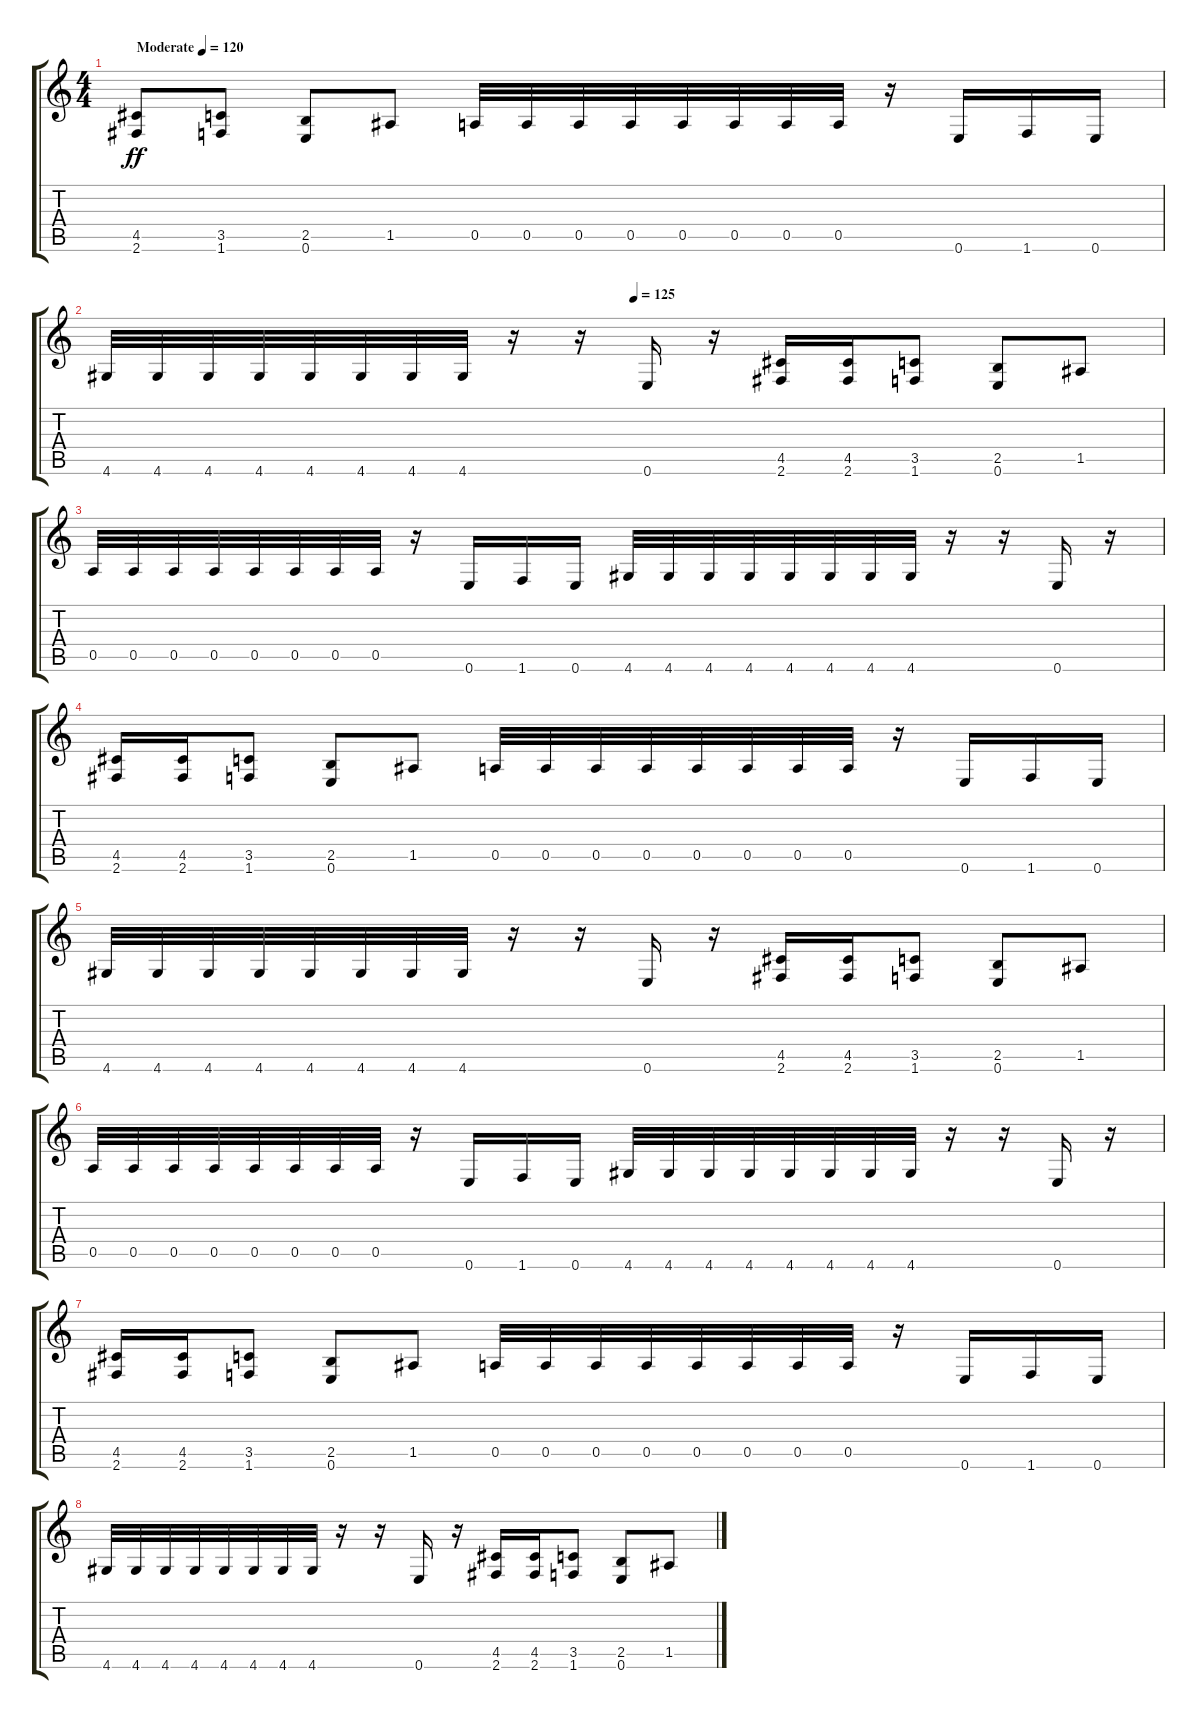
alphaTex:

\track "" {instrument distortionguitar}
\staff {score tabs}
\tuning (E4 B3 G3 D3 A2 E2) {hide}
\ts (4 4)
\tempo (120 "Moderate")
\clef g2
\ks c
(4.5 2.6).8{dy ff instrument distortionguitar} (3.5 1.6).8 (2.5 0.6).8 1.5.8 0.5.32 0.5.32 0.5.32 0.5.32 0.5.32 0.5.32 0.5.32 0.5.32 r.16 0.6.16 1.6.16 0.6.16 |
\tempo (125 0.5)
4.6.32 4.6.32 4.6.32 4.6.32 4.6.32 4.6.32 4.6.32 4.6.32 r.16 r.16 0.6.16 r.16 (4.5 2.6).16 (4.5 2.6).16 (3.5 1.6).8 (2.5 0.6).8 1.5.8 |
0.5.32 0.5.32 0.5.32 0.5.32 0.5.32 0.5.32 0.5.32 0.5.32 r.16 0.6.16 1.6.16 0.6.16 4.6.32 4.6.32 4.6.32 4.6.32 4.6.32 4.6.32 4.6.32 4.6.32 r.16 r.16 0.6.16 r.16 |
(4.5 2.6).16 (4.5 2.6).16 (3.5 1.6).8 (2.5 0.6).8 1.5.8 0.5.32 0.5.32 0.5.32 0.5.32 0.5.32 0.5.32 0.5.32 0.5.32 r.16 0.6.16 1.6.16 0.6.16 |
4.6.32 4.6.32 4.6.32 4.6.32 4.6.32 4.6.32 4.6.32 4.6.32 r.16 r.16 0.6.16 r.16 (4.5 2.6).16 (4.5 2.6).16 (3.5 1.6).8 (2.5 0.6).8 1.5.8 |
0.5.32 0.5.32 0.5.32 0.5.32 0.5.32 0.5.32 0.5.32 0.5.32 r.16 0.6.16 1.6.16 0.6.16 4.6.32 4.6.32 4.6.32 4.6.32 4.6.32 4.6.32 4.6.32 4.6.32 r.16 r.16 0.6.16 r.16 |
(4.5 2.6).16 (4.5 2.6).16 (3.5 1.6).8 (2.5 0.6).8 1.5.8 0.5.32 0.5.32 0.5.32 0.5.32 0.5.32 0.5.32 0.5.32 0.5.32 r.16 0.6.16 1.6.16 0.6.16 |
4.6.32 4.6.32 4.6.32 4.6.32 4.6.32 4.6.32 4.6.32 4.6.32 r.16 r.16 0.6.16 r.16 (4.5 2.6).16 (4.5 2.6).16 (3.5 1.6).8 (2.5 0.6).8 1.5.8
